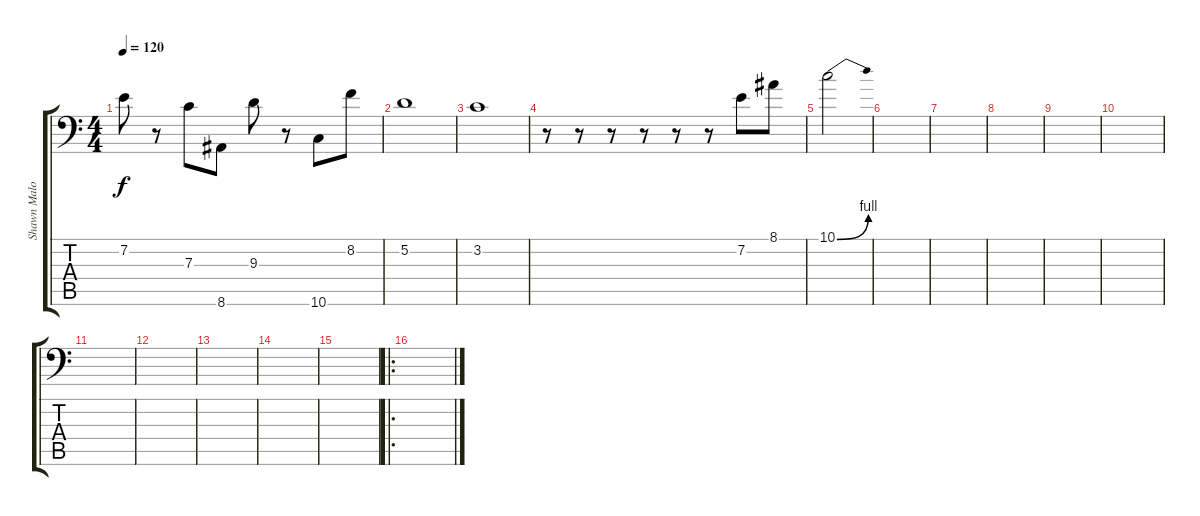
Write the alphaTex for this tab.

\track ("Shawn Malone" "Shawn Malo") {instrument fretlessbass}
\staff {score tabs}
\tuning (D3 A2 F2 C2 G1 D1) {hide}
\ts (4 4)
\tempo 120
\clef f4
\ks c
7.2.8{dy f} r.8 7.3.8 8.6.8 9.3.8 r.8 10.6.8 8.2.8 |
5.2.1 |
3.2.1 |
r.8 r.8 r.8 r.8 r.8 r.8 7.2.8 8.1.8 |
10.1{be (bend 0 0 60 4)}.2 |
|
|
|
|
|
|
|
|
|
|
\ro
